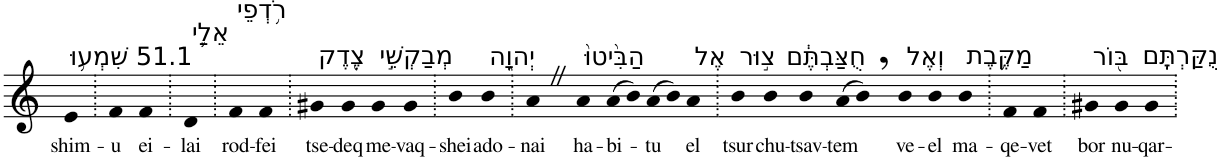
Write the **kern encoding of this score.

**kern	**text
*part1	*part1
*staff1	*staff1
*I"Piano	*
*I'Pno	*
*clefG2	*
*k[]	*
=1	=1
!LO:TX:a:t=51.1 שִׁמְע֥וּ	!
!	!LO:LY:b
4e	shim-
=2.	=2.
!	!LO:LY:b
4f	-u
!LO:TX:a:t=אֵלַ֛י	!
!	!LO:LY:b
4f	ei-
=3.	=3.
!	!LO:LY:b
4d	-lai
=4.	=4.
!LO:TX:a:t=רֹ֥דְפֵי	!
!	!LO:LY:b
4f	rod-
!	!LO:LY:b
4f	-fei
=5.	=5.
!LO:TX:a:t=צֶ֖דֶק	!
!	!LO:LY:b
4g#X	tse-
!	!LO:LY:b
4g#	-deq
!LO:TX:a:t=מְבַקְשֵׁ֣י	!
!	!LO:LY:b
4g#	me-
!	!LO:LY:b
4g#	-vaq-
=6.	=6.
!	!LO:LY:b
4b	-shei
!LO:TX:a:t=יְהוָ֑ה	!
!	!LO:LY:b
4b	ado-
=7.	=7.
!	!LO:LY:b
4aZ	-nai
!LO:TX:a:t=הַבִּ֙יטוּ֙	!
!	!LO:LY:b
4a	ha-
!	!LO:LY:b
(8a	-bi-
8b)	.
!	!LO:LY:b
(8a	-tu
8b)	.
!LO:TX:a:t=אֶל	!
!	!LO:LY:b
4a	el
=8.	=8.
!LO:TX:a:t=צ֣וּר	!
!	!LO:LY:b
4b	tsur
!LO:TX:a:t=חֻצַּבְתֶּ֔ם	!
!	!LO:LY:b
4b	chu-
!	!LO:LY:b
4b	-tsav-
!	!LO:LY:b
(8a	-tem
8b,)	.
!LO:TX:a:t=וְאֶל	!
!	!LO:LY:b
4b	ve-
!	!LO:LY:b
4b	-el
!LO:TX:a:t=מַקֶּ֥בֶת	!
!	!LO:LY:b
4b	ma-
=9.	=9.
!	!LO:LY:b
4f	-qe-
!	!LO:LY:b
4f	-vet
=10.	=10.
!LO:TX:a:t=בּ֖וֹר	!
!	!LO:LY:b
4g#X	bor
!LO:TX:a:t=נֻקַּרְתֶּֽם	!
!	!LO:LY:b
4g#	nu-
!	!LO:LY:b
4g#	-qar-
=.	=.
*-	*-
